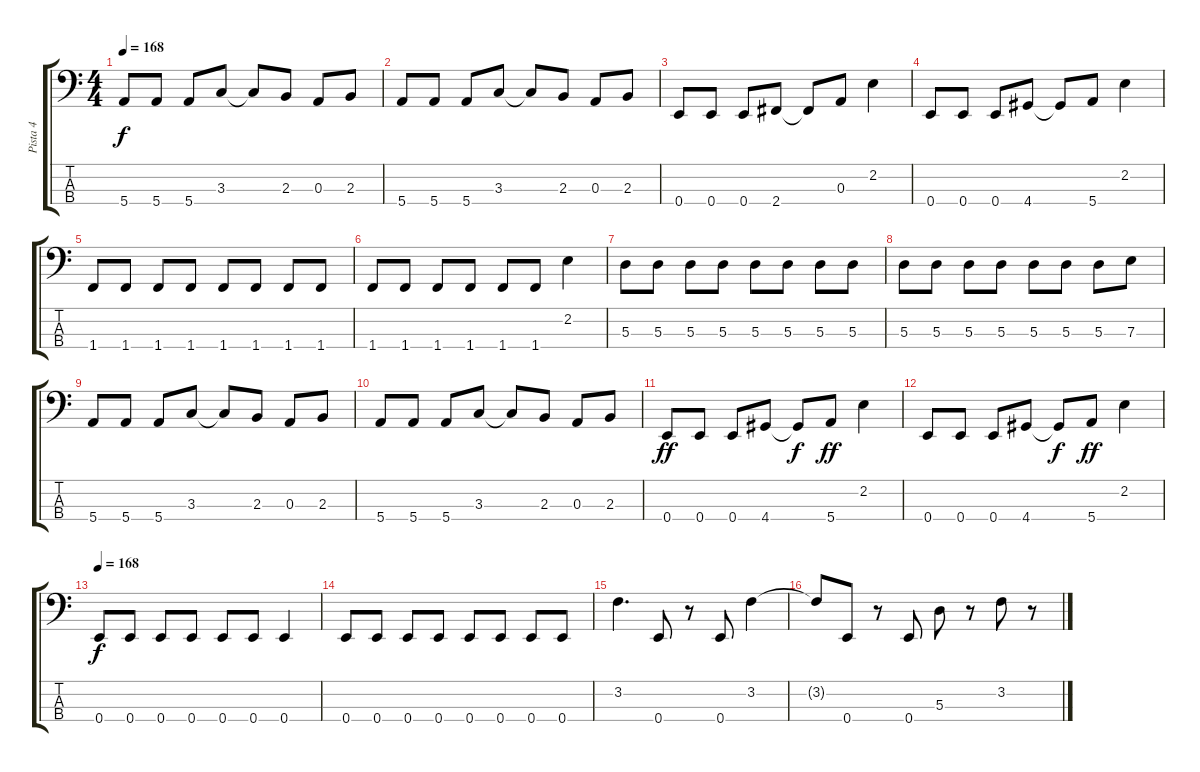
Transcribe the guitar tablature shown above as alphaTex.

\track ("Pista 4" "Pista 4") {instrument electricbassfinger}
\staff {score tabs}
\tuning (G2 D2 A1 E1) {hide}
\ts (4 4)
\tempo 168
\clef f4
\ks c
5.4.8{dy f} 5.4.8 5.4.8 3.3.8 3.3{t}.8 2.3.8 0.3.8 2.3.8 |
5.4.8 5.4.8 5.4.8 3.3.8 3.3{t}.8 2.3.8 0.3.8 2.3.8 |
0.4.8 0.4.8 0.4.8 2.4.8 2.4{t}.8 0.3.8 2.2.4 |
0.4.8 0.4.8 0.4.8 4.4.8 4.4{t}.8 5.4.8 2.2.4 |
1.4.8 1.4.8 1.4.8 1.4.8 1.4.8 1.4.8 1.4.8 1.4.8 |
1.4.8 1.4.8 1.4.8 1.4.8 1.4.8 1.4.8 2.2.4 |
5.3.8 5.3.8 5.3.8 5.3.8 5.3.8 5.3.8 5.3.8 5.3.8 |
5.3.8 5.3.8 5.3.8 5.3.8 5.3.8 5.3.8 5.3.8 7.3.8 |
5.4.8 5.4.8 5.4.8 3.3.8 3.3{t}.8 2.3.8 0.3.8 2.3.8 |
5.4.8 5.4.8 5.4.8 3.3.8 3.3{t}.8 2.3.8 0.3.8 2.3.8 |
0.4.8{dy ff} 0.4.8 0.4.8 4.4.8 4.4{t}.8{dy f} 5.4.8{dy ff} 2.2.4 |
0.4.8 0.4.8 0.4.8 4.4.8 4.4{t}.8{dy f} 5.4.8{dy ff} 2.2.4 |
\tempo 168
0.4.8{dy f} 0.4.8 0.4.8 0.4.8 0.4.8 0.4.8 0.4.4 |
0.4.8 0.4.8 0.4.8 0.4.8 0.4.8 0.4.8 0.4.8 0.4.8 |
3.2.4{d} 0.4.8 r.8 0.4.8 3.2.4 |
3.2{t}.8 0.4.8 r.8 0.4.8 5.3.8 r.8 3.2.8 r.8
